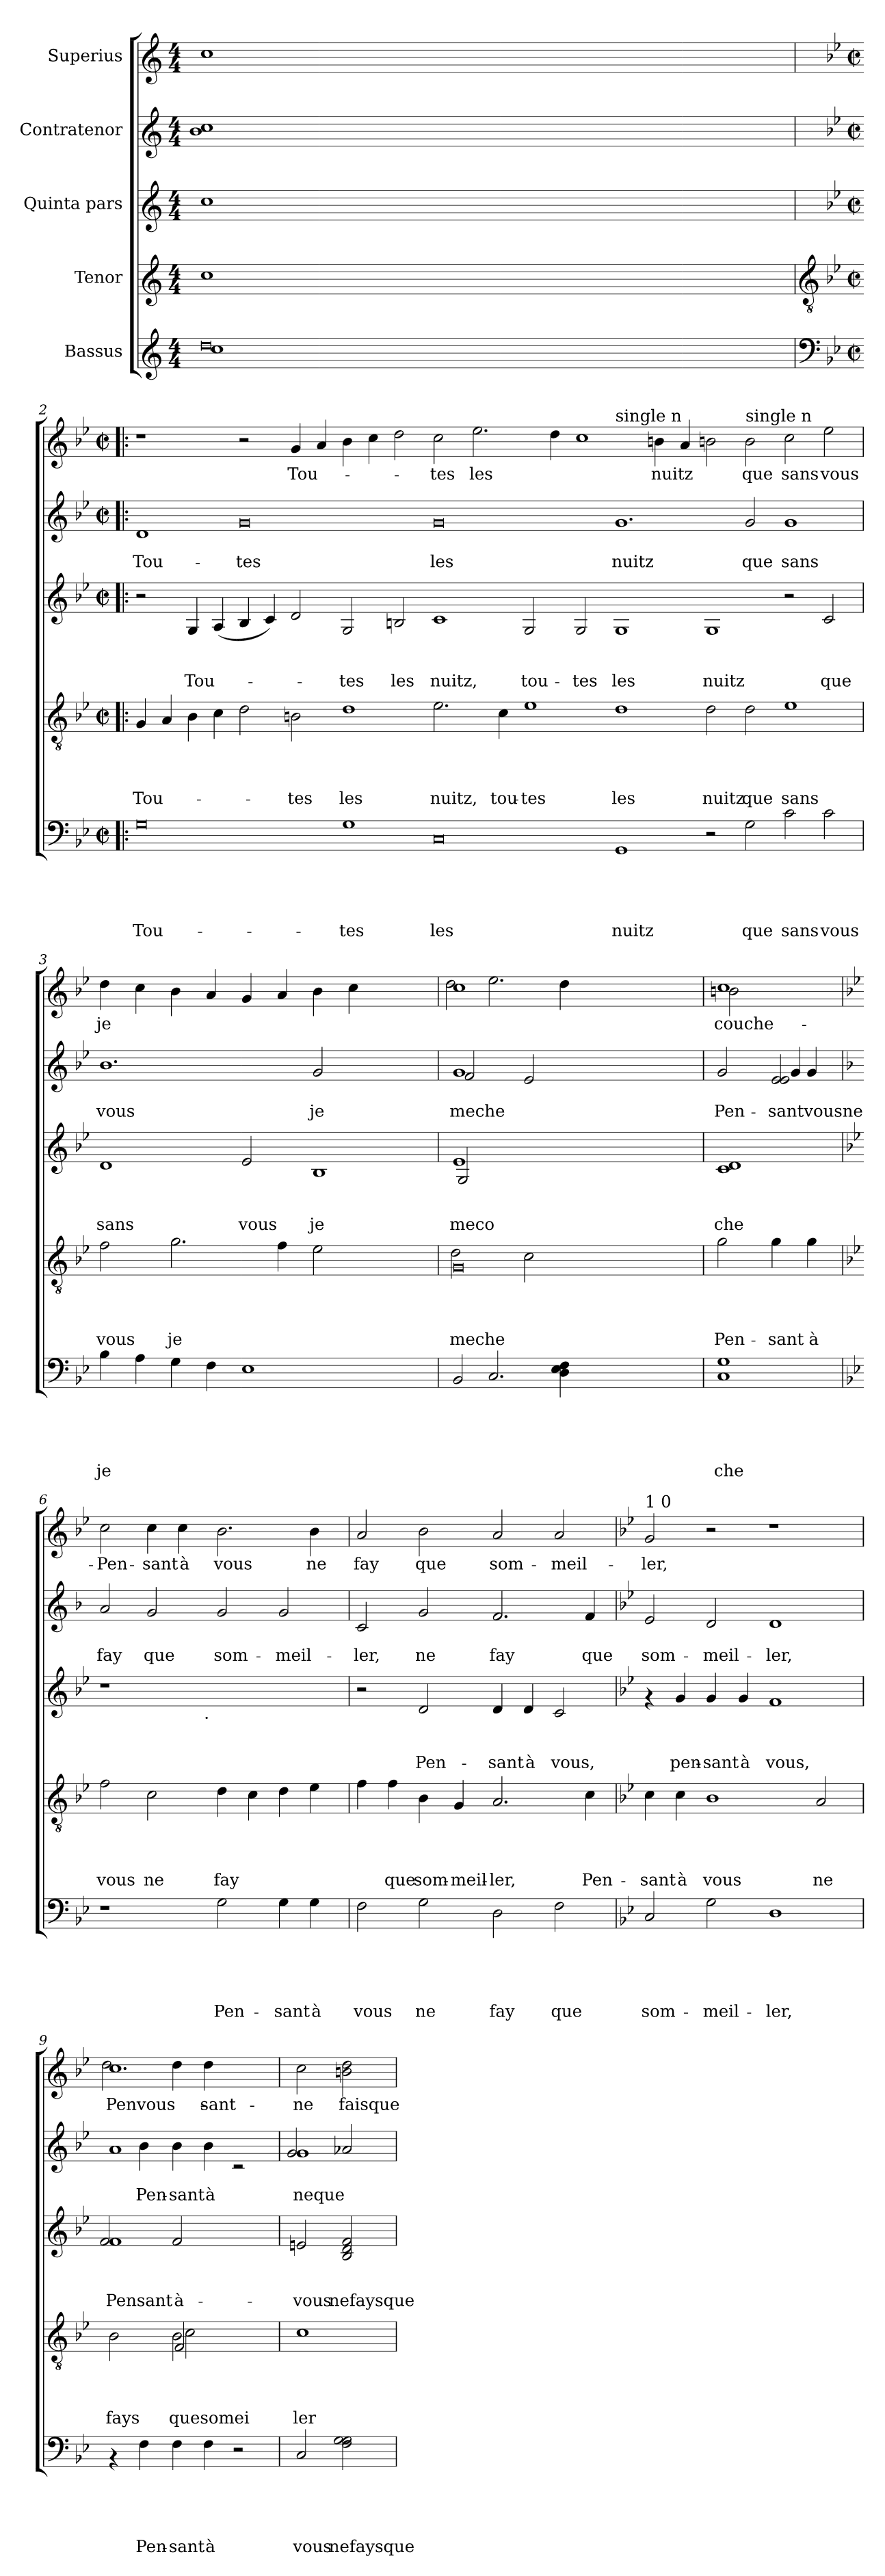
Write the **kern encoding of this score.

**kern	**text	**text	**text	**text	**text	**kern	**text	**text	**text	**text	**kern	**text	**text	**text	**kern	**text	**text	**kern	**text
*part5	*part5	*part5	*part5	*part5	*part5	*part4	*part4	*part4	*part4	*part4	*part3	*part3	*part3	*part3	*part2	*part2	*part2	*part1	*part1
*staff5	*staff5	*staff5	*staff5	*staff5	*staff5	*staff4	*staff4	*staff4	*staff4	*staff4	*staff3	*staff3	*staff3	*staff3	*staff2	*staff2	*staff2	*staff1	*staff1
*I"Bassus	*	*	*	*	*	*I"Tenor	*	*	*	*	*I"Quinta pars	*	*	*	*I"Contratenor	*	*	*I"Superius	*
*clefG2	*	*	*	*	*	*clefG2	*	*	*	*	*clefG2	*	*	*	*clefG2	*	*	*clefG2	*
*k[]	*	*	*	*	*	*k[]	*	*	*	*	*k[]	*	*	*	*k[]	*	*	*k[]	*
*C:	*	*	*	*	*	*C:	*	*	*	*	*C:	*	*	*	*C:	*	*	*C:	*
*M4/4	*	*	*	*	*	*M4/4	*	*	*	*	*M4/4	*	*	*	*M4/4	*	*	*M4/4	*
=1	=1	=1	=1	=1	=1	=1	=1	=1	=1	=1	=1	=1	=1	=1	=1	=1	=1	=1	=1
*^	*	*	*	*	*	*	*	*	*	*	*	*	*	*	*	*	*	*	*
0dd	1cc	.	.	.	.	.	1cc	.	.	.	.	1cc	.	.	.	1b 1cc	.	.	1cc	.
.	1ryy	.	.	.	.	.	1ryy	.	.	.	.	1ryy	.	.	.	1ryy	.	.	1ryy	.
*v	*v	*	*	*	*	*	*	*	*	*	*	*	*	*	*	*	*	*	*	*
=2!|:	=2!|:	=2!|:	=2!|:	=2!|:	=2!|:	=2!|:	=2!|:	=2!|:	=2!|:	=2!|:	=2!|:	=2!|:	=2!|:	=2!|:	=2!|:	=2!|:	=2!|:	=2!|:	=2!|:
*clefF4	*	*	*	*	*	*clefGv2	*	*	*	*	*	*	*	*	*	*	*	*	*
*k[b-e-]	*	*	*	*	*	*k[b-e-]	*	*	*	*	*k[b-e-]	*	*	*	*k[b-e-]	*	*	*k[b-e-]	*
*B-:	*	*	*	*	*	*B-:	*	*	*	*	*B-:	*	*	*	*B-:	*	*	*B-:	*
*M2/2	*	*	*	*	*	*M2/2	*	*	*	*	*M2/2	*	*	*	*M2/2	*	*	*M2/2	*
*met(c|)	*	*	*	*	*	*met(c|)	*	*	*	*	*met(c|)	*	*	*	*met(c|)	*	*	*met(c|)	*
*^	*	*	*	*	*	*	*	*	*	*	*	*	*	*	*	*	*	*	*
!	!	!	!	!	!	!LO:LY:b	!	!	!	!	!LO:LY:b	!	!	!	!	!	!	!LO:LY:b	!	!
*v	*v	*	*	*	*	*	*	*	*	*	*	*	*	*	*	*	*	*	*^	*
0G	.	.	.	.	Tou-	4G/	.	.	.	Tou-	2r	.	.	.	1d	.	Tou-	1r	1ryy	.
.	.	.	.	.	.	4A/	.	.	.	.	.	.	.	.	.	.	.	.	.	.
!	!	!	!	!	!	!	!	!	!	!	!	!	!	!LO:LY:b	!	!	!	!	!	!
.	.	.	.	.	.	4B-\	.	.	.	.	4G/	.	.	Tou-	.	.	.	.	.	.
.	.	.	.	.	.	4c\	.	.	.	.	(>4A/	.	.	.	.	.	.	.	.	.
!	!	!	!	!	!	!	!	!	!	!	!	!	!	!	!	!	!LO:LY:b	!	!	!
.	.	.	.	.	.	2d\	.	.	.	.	4B-/	.	.	.	0g	.	-tes	2r	00ryy	.
.	.	.	.	.	.	.	.	.	.	.	4c/)	.	.	.	.	.	.	.	.	.
!	!	!	!	!	!	!	!	!	!	!LO:LY:b	!	!	!	!	!	!	!	!	!	!LO:LY:b
.	.	.	.	.	.	2Bn\	.	.	.	-tes	2d/	.	.	.	.	.	.	4g/	.	Tou-
.	.	.	.	.	.	.	.	.	.	.	.	.	.	.	.	.	.	4a/	.	.
!	!	!	!	!	!LO:LY:b	!	!	!	!	!LO:LY:b	!	!	!	!LO:LY:b	!	!	!	!	!	!
1G	.	.	.	.	-tes	1d	.	.	.	les	2G/	.	.	-tes	.	.	.	4b-\	.	.
.	.	.	.	.	.	.	.	.	.	.	.	.	.	.	.	.	.	4cc\	.	.
!	!	!	!	!	!	!	!	!	!	!	!	!	!	!LO:LY:b	!	!	!	!	!	!
.	.	.	.	.	.	.	.	.	.	.	2Bn/	.	.	les	.	.	.	2dd\	.	.
!	!	!	!	!	!LO:LY:b	!	!	!	!	!LO:LY:b	!	!	!	!LO:LY:b	!	!	!LO:LY:b	!	!	!LO:LY:b
0C	.	.	.	.	les	2.e-\	.	.	.	nuitz,	1c	.	.	nuitz,	0g	.	les	2cc\	.	-tes
!	!	!	!	!	!	!	!	!	!	!	!	!	!	!	!	!	!	!	!	!LO:LY:b
.	.	.	.	.	.	.	.	.	.	.	.	.	.	.	.	.	.	2.ee-\	.	les
!	!	!	!	!	!	!	!	!	!	!LO:LY:b	!	!	!	!	!	!	!	!	!	!
.	.	.	.	.	.	4c\	.	.	.	tou-	.	.	.	.	.	.	.	.	.	.
!	!	!	!	!	!	!	!	!	!	!LO:LY:b	!	!	!	!LO:LY:b	!	!	!	!	!	!
.	.	.	.	.	.	1e-	.	.	.	-tes	2G/	.	.	tou-	.	.	.	.	.	.
.	.	.	.	.	.	.	.	.	.	.	.	.	.	.	.	.	.	4dd\	.	.
!	!	!	!	!	!	!	!	!	!	!	!	!	!	!LO:LY:b	!	!	!	!	!	!
.	.	.	.	.	.	.	.	.	.	.	2G/	.	.	-tes	.	.	.	1cc	.	.
!	!	!	!	!	!	!	!	!	!	!	!	!	!	!	!	!	!	!	!LO:TX:a:t=single n	!
!	!	!	!	!	!LO:LY:b	!	!	!	!	!LO:LY:b	!	!	!	!LO:LY:b	!	!	!LO:LY:b	!	!	!
1GG	.	.	.	.	nuitz	1d	.	.	.	les	1G	.	.	les	1.g	.	nuitz	.	0.ryy	.
!	!	!	!	!	!	!	!	!	!	!	!	!	!	!	!	!	!	!	!	!LO:LY:b
.	.	.	.	.	.	.	.	.	.	.	.	.	.	.	.	.	.	4b\	.	nuitz
.	.	.	.	.	.	.	.	.	.	.	.	.	.	.	.	.	.	4a/	.	.
!	!	!	!	!	!	!	!	!	!	!LO:LY:b	!	!	!	!LO:LY:b	!	!	!	!	!	!
2r	.	.	.	.	.	2d\	.	.	.	nuitz	1G	.	.	nuitz	.	.	.	2bn\	.	.
!	!	!	!	!	!	!	!	!	!	!	!	!	!	!	!	!	!	!LO:TX:a:t=single n	!	!
!	!	!	!	!	!LO:LY:b	!	!	!	!	!LO:LY:b	!	!	!	!	!	!	!LO:LY:b	!	!	!LO:LY:b
2G\	.	.	.	.	que	2d\	.	.	.	que	.	.	.	.	2g/	.	que	2b\	.	que
!	!	!	!	!	!LO:LY:b	!	!	!	!	!LO:LY:b	!	!	!	!	!	!	!LO:LY:b	!	!	!LO:LY:b
2c\	.	.	.	.	sans	1e-	.	.	.	sans	2r	.	.	.	1g	.	sans	2cc>\	.	sans
!	!	!	!	!	!LO:LY:b	!	!	!	!	!	!	!	!	!LO:LY:b	!	!	!	!	!	!LO:LY:b
2c\	.	.	.	.	vous	.	.	.	.	.	2c/	.	.	que	.	.	.	2ee-\	.	vous
!!LO:LB:g=z
=3	=3	=3	=3	=3	=3	=3	=3	=3	=3	=3	=3	=3	=3	=3	=3	=3	=3	=3	=3	=3
!	!	!	!	!	!LO:LY:b	!	!	!	!	!LO:LY:b	!	!	!	!LO:LY:b	!	!	!LO:LY:b	!	!	!LO:LY:b
*	*	*	*	*	*	*	*	*	*	*	*	*	*	*	*	*	*	*v	*v	*
4B-\	.	.	.	.	je	2f\	.	.	.	vous	1d	.	.	sans	1.b-	.	vous	4dd\	je
4A\	.	.	.	.	.	.	.	.	.	.	.	.	.	.	.	.	.	4cc\	.
!	!	!	!	!	!	!	!	!	!	!LO:LY:b	!	!	!	!	!	!	!	!	!
4G\	.	.	.	.	.	2.g\	.	.	.	je	.	.	.	.	.	.	.	4b-\	.
4F\	.	.	.	.	.	.	.	.	.	.	.	.	.	.	.	.	.	4a/	.
!	!	!	!	!	!	!	!	!	!	!	!	!	!	!LO:LY:b	!	!	!	!	!
1E-	.	.	.	.	.	.	.	.	.	.	2e-/	.	.	vous	.	.	.	4g/	.
.	.	.	.	.	.	4f\	.	.	.	.	.	.	.	.	.	.	.	4a/	.
!	!	!	!	!	!	!	!	!	!	!	!	!	!	!LO:LY:b	!	!	!LO:LY:b	!	!
.	.	.	.	.	.	2e-\	.	.	.	.	1B-	.	.	je	2g/	.	je	4b-\	.
.	.	.	.	.	.	.	.	.	.	.	.	.	.	.	.	.	.	4cc\	.
2ryy	.	.	.	.	.	2ryy	.	.	.	.	.	.	.	.	2ryy	.	.	2ryy	.
=4	=4	=4	=4	=4	=4	=4	=4	=4	=4	=4	=4	=4	=4	=4	=4	=4	=4	=4	=4
*^	*	*	*	*	*	*^	*	*	*	*	*	*	*	*	*	*	*	*	*
*	*^	*	*	*	*	*	*	*	*	*	*	*	*	*	*	*	*	*	*	*	*
!	!	!	!	!	!	!	!	!	!	!	!	!	!LO:LY:b	!	!	!	!LO:LY:b	!	!	!LO:LY:b	!	!
*	*	*	*	*	*	*	*	*	*	*	*	*	*	*^	*	*	*	*^	*	*	*^	*
*	*	*	*	*	*	*	*	*	*	*	*	*	*	*	*	*	*	*	*	*	*	*	*	*^	*
*	*	*	*	*	*	*	*	*	*	*	*	*	*	*	*	*	*	*	*	*	*	*	*	*	*^	*
2BB-/	4ryy	2.ryy	.	.	.	.	.	0G	2d\	.	.	.	meche	1e-	2G/	.	.	meco	1g	2f/	.	meche	1cc	2dd\	4ryy	2.ryy	.
.	2.C/	.	.	.	.	.	.	.	.	.	.	.	.	.	.	.	.	.	.	.	.	.	.	.	2.ee-\	.	.
1ryy	.	.	.	.	.	.	.	.	2c\	.	.	.	.	.	1ryy	.	.	.	.	2e-/	.	.	.	1ryy	.	.	.
.	.	4D\ 4E-\ 4F\	.	.	.	.	.	.	.	.	.	.	.	.	.	.	.	.	.	.	.	.	.	.	.	4dd\	.
.	1ryy	1ryy	.	.	.	.	.	.	1ryy	.	.	.	.	1ryy	.	.	.	.	1ryy	1ryy	.	.	1ryy	.	1ryy	1ryy	.
2ryy	.	.	.	.	.	.	.	.	.	.	.	.	.	.	2ryy	.	.	.	.	.	.	.	.	2ryy	.	.	.
*v	*v	*v	*	*	*	*	*	*	*	*	*	*	*	*	*	*	*	*	*	*	*	*	*	*v	*v	*v	*
*	*	*	*	*	*	*v	*v	*	*	*	*	*	*	*	*	*	*	*	*	*	*	*	*
=5	=5	=5	=5	=5	=5	=5	=5	=5	=5	=5	=5	=5	=5	=5	=5	=5	=5	=5	=5	=5	=5	=5
!	!	!	!	!	!LO:LY:b	!	!	!	!	!LO:LY:b	!	!	!	!	!LO:LY:b	!	!	!	!LO:LY:b	!	!	!LO:LY:b
*	*	*	*	*	*	*	*	*	*	*	*v	*v	*	*	*	*	*	*	*	*	*	*
1C 1G	.	.	.	.	che	2g\	.	.	.	Pen-	1c 1d	.	.	che	2g/	2ryy	.	Pen-	1cc	2bn\	couche-
!	!	!	!	!	!	!	!	!	!	!LO:LY:b	!	!	!	!	!	!	!	!LO:LY:b	!	!	!
.	.	.	.	.	.	4g\	.	.	.	-sant	.	.	.	.	2e-/ 2e-/	4g/	.	-santvousne	.	2ryy	.
!	!	!	!	!	!	!	!	!	!	!LO:LY:b	!	!	!	!	!	!	!	!	!	!	!
.	.	.	.	.	.	4g\	.	.	.	à	.	.	.	.	.	4g/	.	.	.	.	.
*	*	*	*	*	*	*	*	*	*	*	*	*	*	*	*v	*v	*	*	*	*	*
*	*	*	*	*	*	*	*	*	*	*	*	*	*	*	*	*	*	*v	*v	*
=6	=6	=6	=6	=6	=6	=6	=6	=6	=6	=6	=6	=6	=6	=6	=6	=6	=6	=6	=6
*	*	*	*	*	*	*	*	*	*	*	*	*	*	*	*k[b-]	*	*	*	*
*	*	*	*	*	*	*	*	*	*	*	*	*	*	*	*F:	*	*	*	*
*	*	*	*	*	*	*	*	*	*	*	*	*	*	*	*^	*	*	*	*
!	!	!	!	!	!	!	!	!	!	!LO:LY:b	!	!	!	!	!	!	!	!LO:LY:b	!	!LO:LY:b
*	*	*	*	*	*	*	*	*	*	*	*^	*	*	*	*v	*v	*	*	*	*
1r	.	.	.	.	.	2f\	.	.	.	vous	1r	2...ryy	.	.	.	2a/	.	fay	2cc\	-Pen-
!	!	!	!	!	!	!	!	!	!	!LO:LY:b	!	!	!	!	!	!	!	!LO:LY:b	!	!LO:LY:b
.	.	.	.	.	.	2c\	.	.	.	ne	.	.	.	.	.	2g/	.	que	4cc\	-sant
!	!	!	!	!	!	!	!	!	!	!	!	!	!	!	!	!	!	!	!	!LO:LY:b
.	.	.	.	.	.	.	.	.	.	.	.	.	.	.	.	.	.	.	4cc\	à
!	!	!	!	!	!	!	!	!	!	!	!	!LO:TX:b:t=.	!	!	!	!	!	!	!	!
.	.	.	.	.	.	.	.	.	.	.	.	1ryy	.	.	.	.	.	.	.	.
!	!	!	!	!	!LO:LY:b	!	!	!	!	!LO:LY:b	!	!	!	!	!	!	!	!LO:LY:b	!	!LO:LY:b
2G\	.	.	.	.	Pen-	4d\	.	.	.	fay	1ryy	.	.	.	.	2g/	.	som-	2.b-\	vous
.	.	.	.	.	.	4c\	.	.	.	.	.	.	.	.	.	.	.	.	.	.
!	!	!	!	!	!LO:LY:b	!	!	!	!	!	!	!	!	!	!	!	!	!LO:LY:b	!	!
4G\	.	.	.	.	-sant	4d\	.	.	.	.	.	.	.	.	.	2g/	.	-meil-	.	.
!	!	!	!	!	!LO:LY:b	!	!	!	!	!	!	!	!	!	!	!	!	!	!	!LO:LY:b
4G\	.	.	.	.	à	4e-\	.	.	.	.	.	.	.	.	.	.	.	.	4b-\	ne
.	.	.	.	.	.	.	.	.	.	.	.	16ryy	.	.	.	.	.	.	.	.
=7	=7	=7	=7	=7	=7	=7	=7	=7	=7	=7	=7	=7	=7	=7	=7	=7	=7	=7	=7	=7
!	!	!	!	!	!LO:LY:b	!	!	!	!	!	!	!	!	!	!	!	!	!LO:LY:b	!	!LO:LY:b
*	*	*	*	*	*	*	*	*	*	*	*v	*v	*	*	*	*	*	*	*	*
2F\	.	.	.	.	vous	4f\	.	.	.	.	2r	.	.	.	2c/	.	-ler,	2a/	fay
!	!	!	!	!	!	!	!	!	!	!LO:LY:b	!	!	!	!	!	!	!	!	!
.	.	.	.	.	.	4f\	.	.	.	que	.	.	.	.	.	.	.	.	.
!	!	!	!	!	!LO:LY:b	!	!	!	!	!LO:LY:b	!	!	!	!LO:LY:b	!	!	!LO:LY:b	!	!LO:LY:b
2G\	.	.	.	.	ne	4B-\	.	.	.	som-	2d/	.	.	Pen-	2g/	.	ne	2b-\	que
!	!	!	!	!	!	!	!	!	!	!LO:LY:b	!	!	!	!	!	!	!	!	!
.	.	.	.	.	.	4G/	.	.	.	-meil-	.	.	.	.	.	.	.	.	.
!	!	!	!	!	!LO:LY:b	!	!	!	!	!LO:LY:b	!	!	!	!LO:LY:b	!	!	!LO:LY:b	!	!LO:LY:b
2D\	.	.	.	.	fay	2.A/	.	.	.	-ler,	4d/	.	.	-sant	2.f/	.	fay	2a/	som-
!	!	!	!	!	!	!	!	!	!	!	!	!	!	!LO:LY:b	!	!	!	!	!
.	.	.	.	.	.	.	.	.	.	.	4d/	.	.	à	.	.	.	.	.
!	!	!	!	!	!LO:LY:b	!	!	!	!	!	!	!	!	!LO:LY:b	!	!	!	!	!LO:LY:b
2F\	.	.	.	.	que	.	.	.	.	.	2c/	.	.	vous,	.	.	.	2a/	-meil-
!	!	!	!	!	!	!	!	!	!	!LO:LY:b	!	!	!	!	!	!	!LO:LY:b	!	!
.	.	.	.	.	.	4c\	.	.	.	Pen-	.	.	.	.	4f/	.	que	.	.
!!LO:PB:g=z
=8	=8	=8	=8	=8	=8	=8	=8	=8	=8	=8	=8	=8	=8	=8	=8	=8	=8	=8	=8
*	*	*	*	*	*	*	*	*	*	*	*	*	*	*	*k[b-e-]	*	*	*	*
*	*	*	*	*	*	*	*	*	*	*	*	*	*	*	*B-:	*	*	*	*
!	!	!	!	!	!	!	!	!	!	!	!	!	!	!	!	!	!	!LO:TX:a:t=1 0	!
!	!	!	!	!	!LO:LY:b	!	!	!	!	!LO:LY:b	!	!	!	!	!	!	!LO:LY:b	!	!LO:LY:b
2C/	.	.	.	.	som-	4c\	.	.	.	-sant	4rf	.	.	.	2e-/	.	som-	2g/	-ler,
!	!	!	!	!	!	!	!	!	!	!LO:LY:b	!	!	!	!LO:LY:b	!	!	!	!	!
.	.	.	.	.	.	4c\	.	.	.	à	4g/	.	.	pen-	.	.	.	.	.
!	!	!	!	!	!LO:LY:b	!	!	!	!	!LO:LY:b	!	!	!	!LO:LY:b	!	!	!LO:LY:b	!	!
2G\	.	.	.	.	-meil-	1B-	.	.	.	vous	4g/	.	.	-sant	2d/	.	-meil-	2r	.
!	!	!	!	!	!	!	!	!	!	!	!	!	!	!LO:LY:b	!	!	!	!	!
.	.	.	.	.	.	.	.	.	.	.	4g/	.	.	à	.	.	.	.	.
!	!	!	!	!	!LO:LY:b	!	!	!	!	!	!	!	!	!LO:LY:b	!	!	!LO:LY:b	!	!
1D	.	.	.	.	-ler,	.	.	.	.	.	1f	.	.	vous,	1d	.	-ler,	1r	.
!	!	!	!	!	!	!	!	!	!	!LO:LY:b	!	!	!	!	!	!	!	!	!
.	.	.	.	.	.	2A/	.	.	.	ne	.	.	.	.	.	.	.	.	.
=9	=9	=9	=9	=9	=9	=9	=9	=9	=9	=9	=9	=9	=9	=9	=9	=9	=9	=9	=9
!	!	!	!	!	!	!	!	!	!	!LO:LY:b	!	!	!	!LO:LY:b	!	!	!	!	!LO:LY:b
*	*	*	*	*	*	*^	*	*	*	*	*^	*	*	*	*^	*	*	*^	*
*	*	*	*	*	*	*	*^	*	*	*	*	*	*	*	*	*	*	*	*	*	*	*	*
4rAA	.	.	.	.	.	2B-\	2ryy	2ryy	.	.	.	fays	1f	2f/	.	.	Pensant-	1a	4ryy	.	.	1.cc	2dd\	Penvous-
!	!	!	!	!	!LO:LY:b	!	!	!	!	!	!	!	!	!	!	!	!	!	!	!	!LO:LY:b	!	!	!
4F\	.	.	.	.	Pen-	.	.	.	.	.	.	.	.	.	.	.	.	.	4b-\	.	Pen-	.	.	.
!	!	!	!	!	!LO:LY:b	!	!	!	!	!	!	!LO:LY:b	!	!	!	!	!LO:LY:b	!	!	!	!LO:LY:b	!	!	!
4F\	.	.	.	.	-sant	2B-\	2F/	2c\	.	.	.	quesomei	.	2f/	.	.	-à	.	4b-\	.	-sant	.	4dd\	.
!	!	!	!	!	!LO:LY:b	!	!	!	!	!	!	!	!	!	!	!	!	!	!	!	!LO:LY:b	!	!	!LO:LY:b
4F\	.	.	.	.	à	.	.	.	.	.	.	.	.	.	.	.	.	.	4b-\	.	à	.	4dd\	-sant
2r	.	.	.	.	.	2ryy	2ryy	2ryy	.	.	.	.	2ryy	2ryy	.	.	.	2ryy	2rc	.	.	.	2ryy	.
=10	=10	=10	=10	=10	=10	=10	=10	=10	=10	=10	=10	=10	=10	=10	=10	=10	=10	=10	=10	=10	=10	=10	=10	=10
!	!	!	!	!	!LO:LY:b	!	!	!	!	!	!	!LO:LY:b	!	!	!	!	!LO:LY:b	!	!	!	!LO:LY:b	!	!	!LO:LY:b
*	*	*	*	*	*	*v	*v	*v	*	*	*	*	*	*	*	*	*	*	*	*	*	*v	*v	*
*	*	*	*	*	*	*	*	*	*	*	*v	*v	*	*	*	*	*	*	*	*	*
2C/	.	.	.	.	vous	1c	.	.	.	ler	2en/	.	.	vous	1g	2g/	.	neque	2cc\	ne
!	!	!	!	!	!LO:LY:b	!	!	!	!	!	!	!	!	!LO:LY:b	!	!	!	!	!	!LO:LY:b
2F\ 2G\ 2G\	.	.	.	.	nefaysque	.	.	.	.	.	2B-/ 2d/ 2f/	.	.	nefaysque	.	2a-X/	.	.	2bn\ 2dd\	faisque
*	*	*	*	*	*	*	*	*	*	*	*	*	*	*	*v	*v	*	*	*	*
=	=	=	=	=	=	=	=	=	=	=	=	=	=	=	=	=	=	=	=
*-	*-	*-	*-	*-	*-	*-	*-	*-	*-	*-	*-	*-	*-	*-	*-	*-	*-	*-	*-
